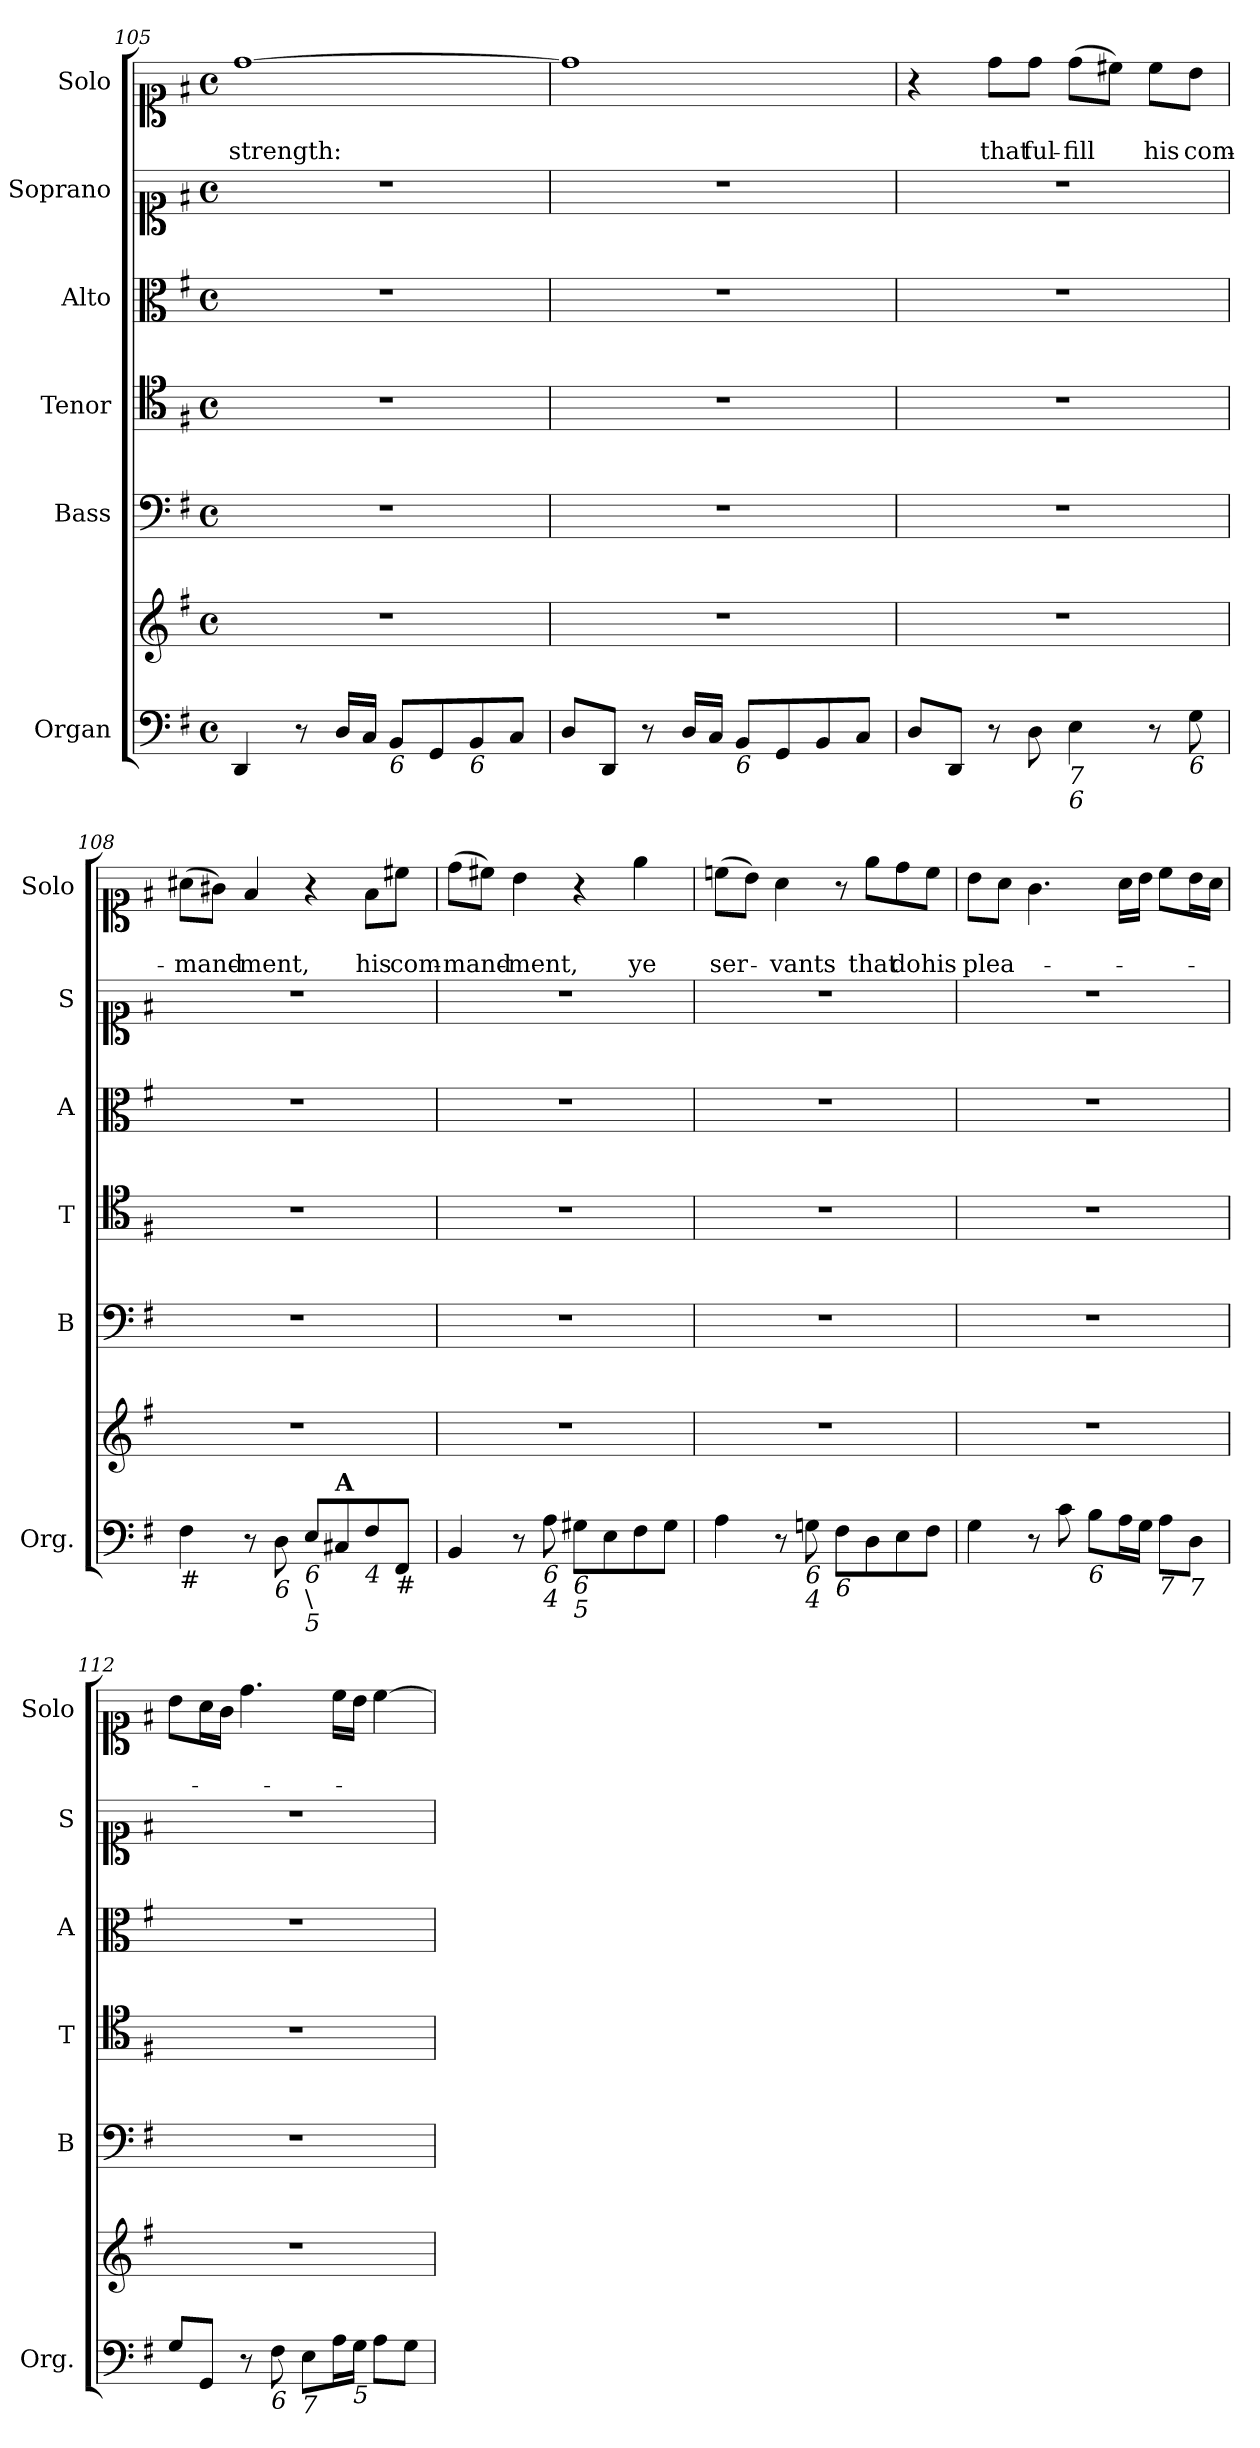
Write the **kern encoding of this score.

**kern	**kern	**kern	**kern	**kern	**kern	**kern	**text	**text
*part6	*part6	*part5	*part4	*part3	*part2	*part1	*part1	*part1
*staff7	*staff6	*staff5	*staff4	*staff3	*staff2	*staff1	*staff1	*staff1
*I"Organ	*	*I"Bass	*I"Tenor	*I"Alto	*I"Soprano	*I"Solo	*	*
*I'Org.	*	*I'B	*I'T	*I'A	*I'S	*I'Solo	*	*
*clefF4	*clefG2	*clefF4	*clefC4	*clefC3	*clefC1	*clefC1	*	*
*k[f#]	*k[f#]	*k[f#]	*k[f#]	*k[f#]	*k[f#]	*k[f#]	*	*
*G:	*G:	*G:	*G:	*G:	*G:	*G:	*	*
*M4/4	*M4/4	*M4/4	*M4/4	*M4/4	*M4/4	*M4/4	*	*
*met(c)	*met(c)	*met(c)	*met(c)	*met(c)	*met(c)	*met(c)	*	*
=105	=105	=105	=105	=105	=105	=105	=105	=105
!	!	!	!	!	!	!	!	!LO:LY:b
4DD/	1r	1r	1r	1r	1r	[1dd	.	strength:
8r	.	.	.	.	.	.	.	.
16D/LL	.	.	.	.	.	.	.	.
16C/JJ	.	.	.	.	.	.	.	.
!LO:TX:b:i:t=6	!	!	!	!	!	!	!	!
8BB/L	.	.	.	.	.	.	.	.
8GG/	.	.	.	.	.	.	.	.
!LO:TX:b:i:t=6	!	!	!	!	!	!	!	!
8BB/	.	.	.	.	.	.	.	.
8C/J	.	.	.	.	.	.	.	.
=106	=106	=106	=106	=106	=106	=106	=106	=106
8D/L	1r	1r	1r	1r	1r	1dd]	.	.
8DD/J	.	.	.	.	.	.	.	.
8r	.	.	.	.	.	.	.	.
16D/LL	.	.	.	.	.	.	.	.
16C/JJ	.	.	.	.	.	.	.	.
!LO:TX:b:i:t=6	!	!	!	!	!	!	!	!
8BB/L	.	.	.	.	.	.	.	.
8GG/	.	.	.	.	.	.	.	.
8BB/	.	.	.	.	.	.	.	.
8C/J	.	.	.	.	.	.	.	.
!!LO:LB:g=z
=107	=107	=107	=107	=107	=107	=107	=107	=107
8D/L	1r	1r	1r	1r	1r	4r	.	.
8DD/J	.	.	.	.	.	.	.	.
!	!	!	!	!	!	!	!	!LO:LY:b
8r	.	.	.	.	.	8dd\L	.	that
!	!	!	!	!	!	!	!	!LO:LY:b
8D\	.	.	.	.	.	8dd\J	.	ful-
!LO:TX:b:i:t=7	!	!	!	!	!	!	!	!
!LO:TX:b:i:t=6	!	!	!	!	!	!	!	!
!	!	!	!	!	!	!	!	!LO:LY:b
4E\	.	.	.	.	.	(>8dd\L	.	-fill
.	.	.	.	.	.	8cc#X\J)	.	.
!	!	!	!	!	!	!	!	!LO:LY:b
8r	.	.	.	.	.	8cc#\L	.	his
!LO:TX:b:i:t=6	!	!	!	!	!	!	!	!
!	!	!	!	!	!	!	!	!LO:LY:b
8G\	.	.	.	.	.	8b\J	.	com-
=108	=108	=108	=108	=108	=108	=108	=108	=108
!LO:TX:b:t=#	!	!	!	!	!	!	!	!
!	!	!	!	!	!	!	!	!LO:LY:b
4F#\	1r	1r	1r	1r	1r	(>8a#X\L	.	-mand-
.	.	.	.	.	.	8g#X\J)	.	.
!	!	!	!	!	!	!	!	!LO:LY:b
8r	.	.	.	.	.	4f#/	.	-ment,
!LO:TX:b:i:t=6	!	!	!	!	!	!	!	!
8D\	.	.	.	.	.	.	.	.
!LO:TX:b:i:t=6	!	!	!	!	!	!	!	!
!LO:TX:b:t=\	!	!	!	!	!	!	!	!
!LO:TX:b:i:t=5	!	!	!	!	!	!	!	!
8E/L	.	.	.	.	.	4r	.	.
!LO:TX:a:B:t=A	!	!	!	!	!	!	!	!
8C#X/	.	.	.	.	.	.	.	.
!LO:TX:b:i:t=4	!	!	!	!	!	!	!	!
!	!	!	!	!	!	!	!	!LO:LY:b
8F#/	.	.	.	.	.	8f#\L	.	his
!LO:TX:b:t=#	!	!	!	!	!	!	!	!
!	!	!	!	!	!	!	!	!LO:LY:b
8FF#/J	.	.	.	.	.	8cc#X\J	.	com-
=109	=109	=109	=109	=109	=109	=109	=109	=109
!	!	!	!	!	!	!	!	!LO:LY:b
4BB/	1r	1r	1r	1r	1r	(>8dd\L	.	-mand-
.	.	.	.	.	.	8cc#X\J)	.	.
!	!	!	!	!	!	!	!	!LO:LY:b
8r	.	.	.	.	.	4b\	.	-ment,
!LO:TX:b:i:t=6	!	!	!	!	!	!	!	!
!LO:TX:b:i:t=4	!	!	!	!	!	!	!	!
8A\	.	.	.	.	.	.	.	.
!LO:TX:b:i:t=6	!	!	!	!	!	!	!	!
!LO:TX:b:i:t=5	!	!	!	!	!	!	!	!
8G#X\L	.	.	.	.	.	4r	.	.
8E\	.	.	.	.	.	.	.	.
!	!	!	!	!	!	!	!	!LO:LY:b
8F#\	.	.	.	.	.	4ee\	.	ye
8G#\J	.	.	.	.	.	.	.	.
=110	=110	=110	=110	=110	=110	=110	=110	=110
!	!	!	!	!	!	!	!	!LO:LY:b
4A\	1r	1r	1r	1r	1r	(>8ccn\L	.	ser-
.	.	.	.	.	.	8b\J)	.	.
!	!	!	!	!	!	!	!	!LO:LY:b
8r	.	.	.	.	.	4a\	.	-vants
!LO:TX:b:i:t=6	!	!	!	!	!	!	!	!
!LO:TX:b:i:t=4	!	!	!	!	!	!	!	!
8Gn\	.	.	.	.	.	.	.	.
!LO:TX:b:i:t=6	!	!	!	!	!	!	!	!
8F#\L	.	.	.	.	.	8r	.	.
!	!	!	!	!	!	!	!	!LO:LY:b
8D\	.	.	.	.	.	8ee\L	.	that
!	!	!	!	!	!	!	!	!LO:LY:b
8E\	.	.	.	.	.	8dd\	.	do
!	!	!	!	!	!	!	!	!LO:LY:b
8F#\J	.	.	.	.	.	8cc\J	.	his
!!LO:LB:g=z
=111	=111	=111	=111	=111	=111	=111	=111	=111
!	!	!	!	!	!	!	!	!LO:LY:b
4G\	1r	1r	1r	1r	1r	8b\L	.	plea-
.	.	.	.	.	.	8a\J	.	.
8r	.	.	.	.	.	4.g\	.	.
8c\	.	.	.	.	.	.	.	.
!LO:TX:b:i:t=6	!	!	!	!	!	!	!	!
8B\L	.	.	.	.	.	.	.	.
16A\L	.	.	.	.	.	16a\LL	.	.
16G\JJ	.	.	.	.	.	16b\JJ	.	.
!LO:TX:b:i:t=7	!	!	!	!	!	!	!	!
8A\L	.	.	.	.	.	8cc\L	.	.
!LO:TX:b:i:t=7	!	!	!	!	!	!	!	!
8D\J	.	.	.	.	.	16b\L	.	.
.	.	.	.	.	.	16a\JJ	.	.
=112	=112	=112	=112	=112	=112	=112	=112	=112
8G/L	1r	1r	1r	1r	1r	8b\L	.	.
8GG/J	.	.	.	.	.	16a\L	.	.
.	.	.	.	.	.	16g\JJ	.	.
8r	.	.	.	.	.	4.dd\	.	.
!LO:TX:b:i:t=6	!	!	!	!	!	!	!	!
8F#\	.	.	.	.	.	.	.	.
!LO:TX:b:i:t=7	!	!	!	!	!	!	!	!
8E\L	.	.	.	.	.	.	.	.
16A\L	.	.	.	.	.	16cc\LL	.	.
!LO:TX:b:i:t=5	!	!	!	!	!	!	!	!
16G\JJ	.	.	.	.	.	16b\JJ	.	.
8A\L	.	.	.	.	.	[4cc\	.	.
8G\J	.	.	.	.	.	.	.	.
=	=	=	=	=	=	=	=	=
*-	*-	*-	*-	*-	*-	*-	*-	*-
